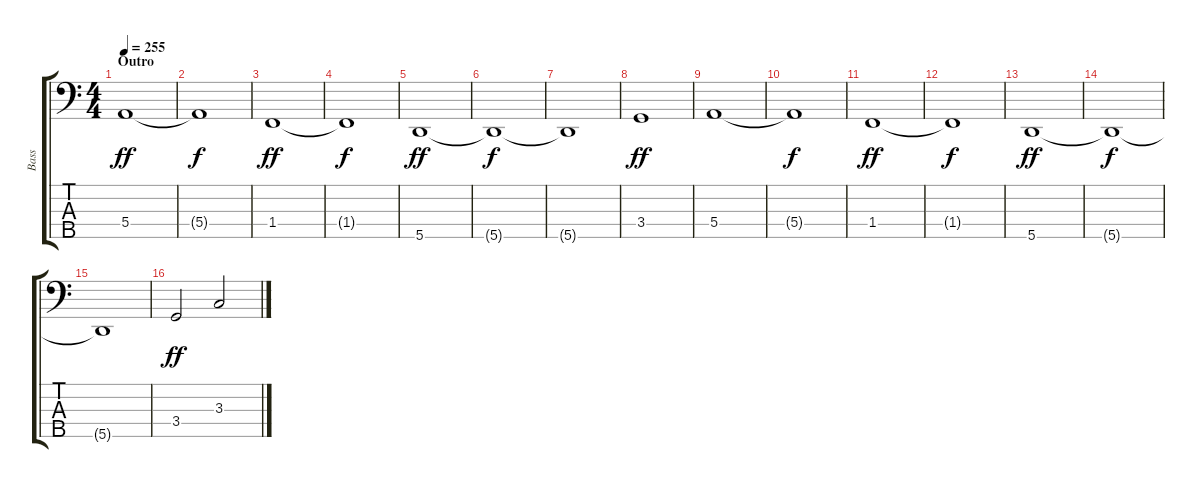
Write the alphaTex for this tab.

\track ("Bass" "Bass") {instrument electricbasspick}
\staff {score tabs}
\tuning (G2 D2 A1 E1 A0) {hide}
\ts (4 4)
\section ("" "Outro")
\tempo 255
\clef f4
\ks c
5.4.1{dy ff} |
5.4{t}.1{dy f} |
1.4.1{dy ff} |
1.4{t}.1{dy f} |
5.5.1{dy ff} |
5.5{t}.1{dy f} |
5.5{t}.1 |
3.4.1{dy ff} |
5.4.1 |
5.4{t}.1{dy f} |
1.4.1{dy ff} |
1.4{t}.1{dy f} |
5.5.1{dy ff} |
5.5{t}.1{dy f} |
5.5{t}.1 |
3.4.2{dy ff} 3.3.2
